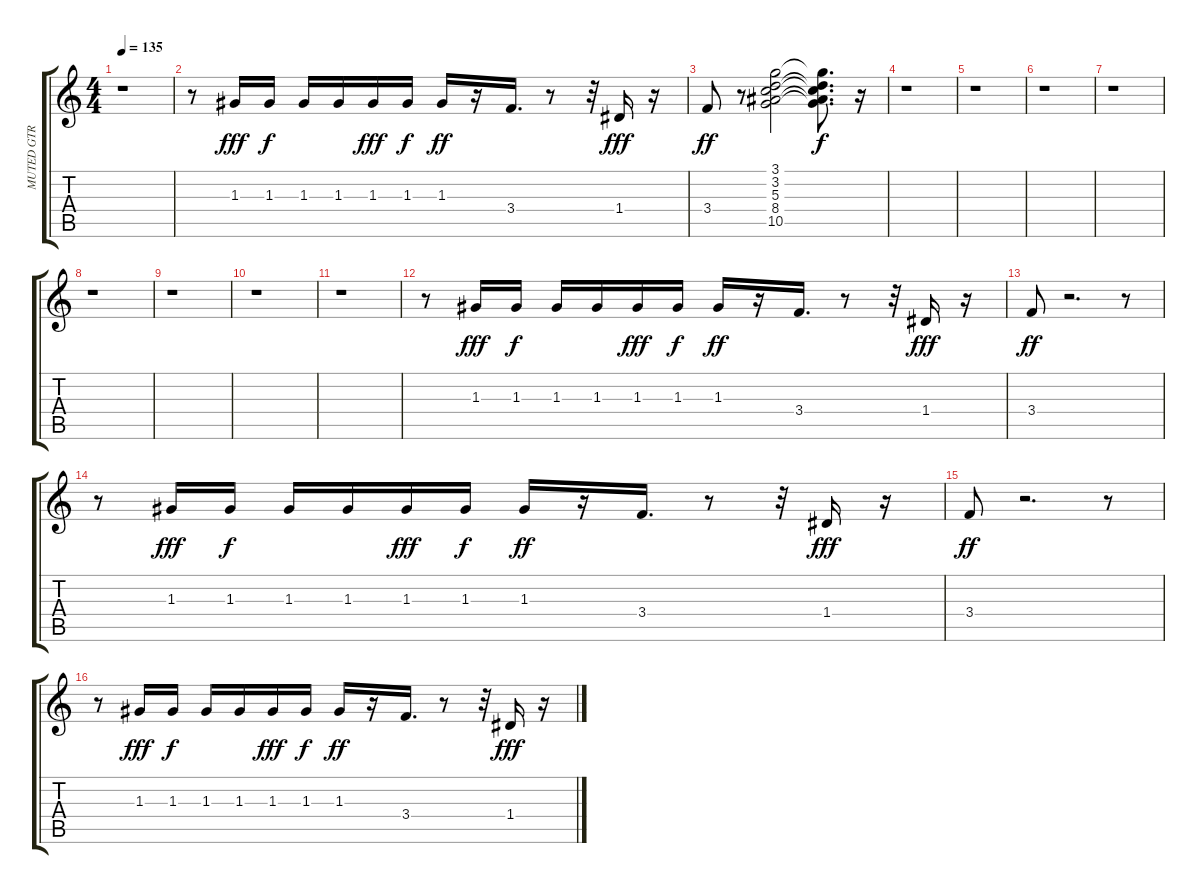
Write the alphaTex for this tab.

\track ("MUTED GTR" "MUTED GTR") {instrument electricguitarmuted}
\staff {score tabs}
\tuning (E4 B3 G3 D3 A2 E2) {hide}
\ts (4 4)
\tempo 135
\clef g2
\ks c
r.1{dy ff} |
r.8 1.3.16{dy fff} 1.3.16{dy f} 1.3.16 1.3.16 1.3.16{dy fff} 1.3.16{dy f} 1.3.16{dy ff} r.16 3.4.16{d} r.8 r.32 1.4.16{dy fff} r.16 |
3.4.8{dy ff} r.8 (3.1 3.2 5.3 8.4 10.5).2 (3.1{t} 3.2{t} 5.3{t} 8.4{t} 10.5{t}).8{d dy f} r.16 |
r.1 |
r.1 |
r.1 |
r.1 |
r.1 |
r.1 |
r.1 |
r.1 |
r.8 1.3.16{dy fff} 1.3.16{dy f} 1.3.16 1.3.16 1.3.16{dy fff} 1.3.16{dy f} 1.3.16{dy ff} r.16 3.4.16{d} r.8 r.32 1.4.16{dy fff} r.16 |
3.4.8{dy ff} r.2{d} r.8 |
r.8 1.3.16{dy fff} 1.3.16{dy f} 1.3.16 1.3.16 1.3.16{dy fff} 1.3.16{dy f} 1.3.16{dy ff} r.16 3.4.16{d} r.8 r.32 1.4.16{dy fff} r.16 |
3.4.8{dy ff} r.2{d} r.8 |
r.8 1.3.16{dy fff} 1.3.16{dy f} 1.3.16 1.3.16 1.3.16{dy fff} 1.3.16{dy f} 1.3.16{dy ff} r.16 3.4.16{d} r.8 r.32 1.4.16{dy fff} r.16
